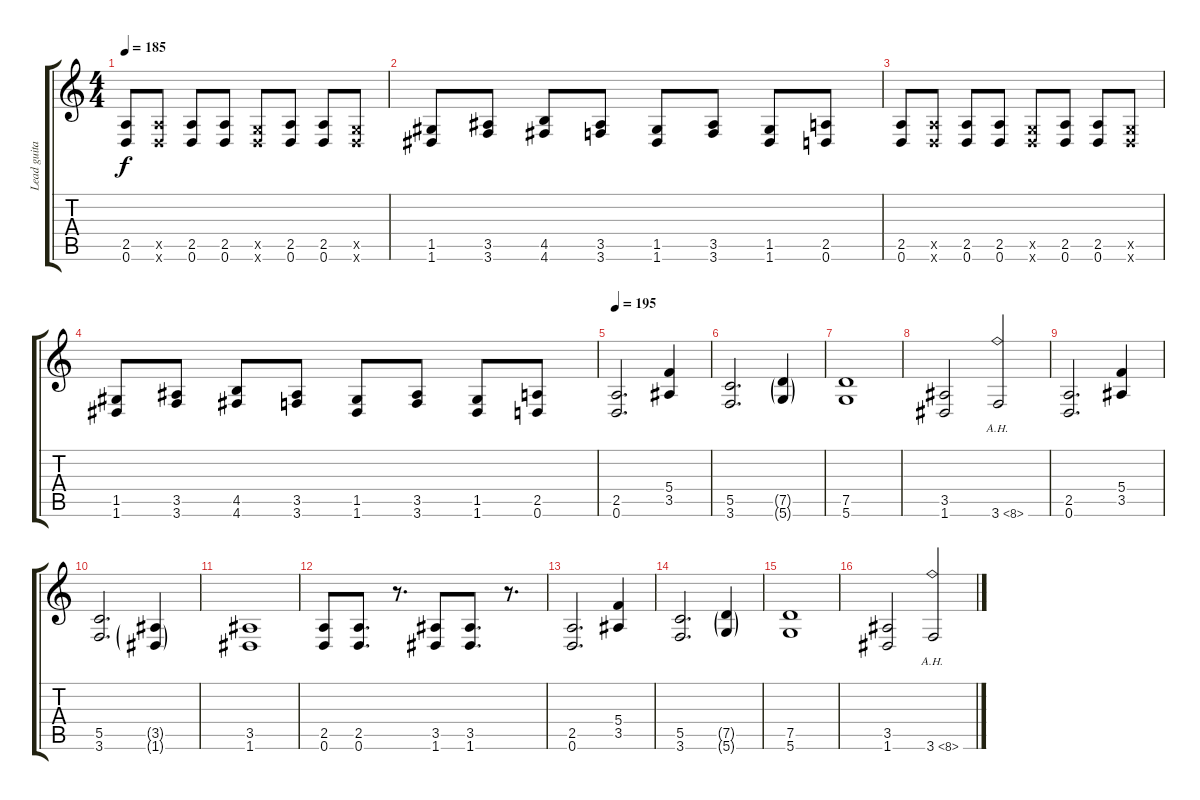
\track ("Lead guitar" "Lead guita") {instrument distortionguitar}
\staff {score tabs}
\tuning (D4 A3 F3 C3 G2 D2) {hide}
\ts (4 4)
\tempo 185
\clef g2
\ks c
(2.5 0.6).8{dy f} (2.5{x} 0.6{x}).8 (2.5 0.6).8 (2.5 0.6).8 (0.5{x} 0.6{x}).8 (2.5 0.6).8 (2.5 0.6).8 (0.5{x} 0.6{x}).8 |
(1.5 1.6).8 (3.5 3.6).8 (4.5 4.6).8 (3.5 3.6).8 (1.5 1.6).8 (3.5 3.6).8 (1.5 1.6).8 (2.5 0.6).8 |
(2.5 0.6).8 (2.5{x} 0.6{x}).8 (2.5 0.6).8 (2.5 0.6).8 (0.5{x} 0.6{x}).8 (2.5 0.6).8 (2.5 0.6).8 (0.5{x} 0.6{x}).8 |
(1.5 1.6).8 (3.5 3.6).8 (4.5 4.6).8 (3.5 3.6).8 (1.5 1.6).8 (3.5 3.6).8 (1.5 1.6).8 (2.5 0.6).8 |
\tempo 195
(2.5 0.6).2{d} (5.4 3.5).4 |
(5.5 3.6).2{d} (7.5{g} 5.6{g}).4 |
(7.5 5.6).1 |
(3.5 1.6).2 3.6{ah 5}.2 |
(2.5 0.6).2{d} (5.4 3.5).4 |
(5.5 3.6).2{d} (3.5{g} 1.6{g}).4 |
(3.5 1.6).1 |
(2.5 0.6).8 (2.5 0.6).8{d} r.8{d} (3.5 1.6).8 (3.5 1.6).8{d} r.8{d} |
(2.5 0.6).2{d} (5.4 3.5).4 |
(5.5 3.6).2{d} (7.5{g} 5.6{g}).4 |
(7.5 5.6).1 |
(3.5 1.6).2 3.6{ah 5}.2
